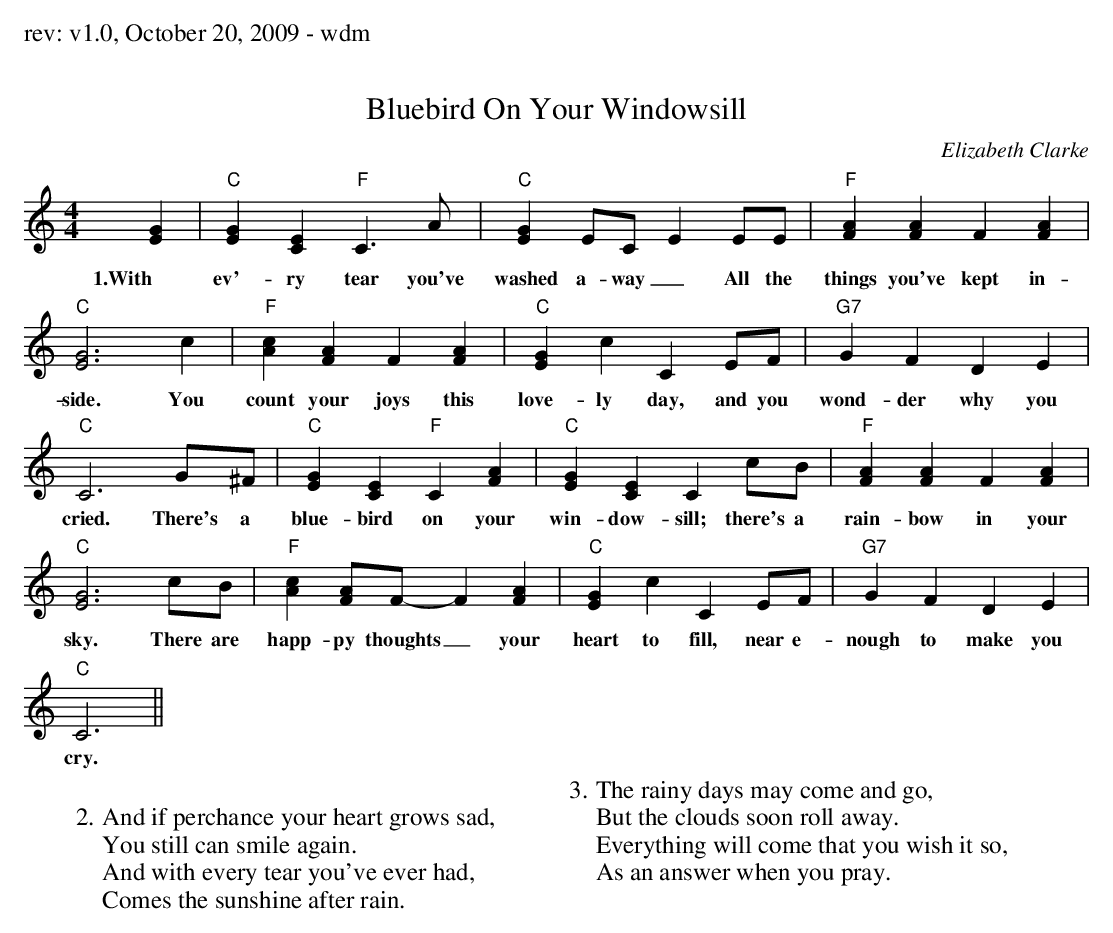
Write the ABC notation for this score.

X:1
T:Bluebird On Your Windowsill
C:Elizabeth Clarke
M:4/4
L:1/8
K:Cmaj
[EG]2|\
w:1.With
"C"[EG]2 [CE]2 "F"C3 A | "C"[EG]2 EC-E2 EE | "F"[FA]2 [FA]2 F2 [FA]2 |
w:ev'-ry tear you've washed a-way_ All the things you've kept in-
"C"[EG]6 c2 | "F"[Ac]2 [FA]2 F2 [FA]2 | "C"[EG]2 c2 C2 EF | "G7"G2 F2 D2 E2 |
w:side. You count your joys this love-ly day, and you wond-der why you
"C"C6 G^F | "C"[EG]2 [CE]2 "F"C2 [FA]2 | "C"[EG]2 [CE]2 C2 cB | "F"[FA]2 [FA]2 F2 [FA]2 |
w:cried. There's a blue-bird on your win-dow-sill; there's a rain-bow in your
"C"[EG]6 cB | "F"[Ac]2 [FA]F- F2 [FA]2 | "C"[EG]2 c2 C2 EF | "G7"G2 F2 D2 E2 |
w:sky. There are happ-py thoughts_ your heart to fill, near e-nough to make you
"C"C6 ||
w:cry.
W:
W:2. And if perchance your heart grows sad,
W:You still can smile again.
W:And with every tear you've ever had,
W:Comes the sunshine after rain.
W:
W:3. The rainy days may come and go,
W:But the clouds soon roll away.
W:Everything will come that you wish it so,
W:As an answer when you pray.
